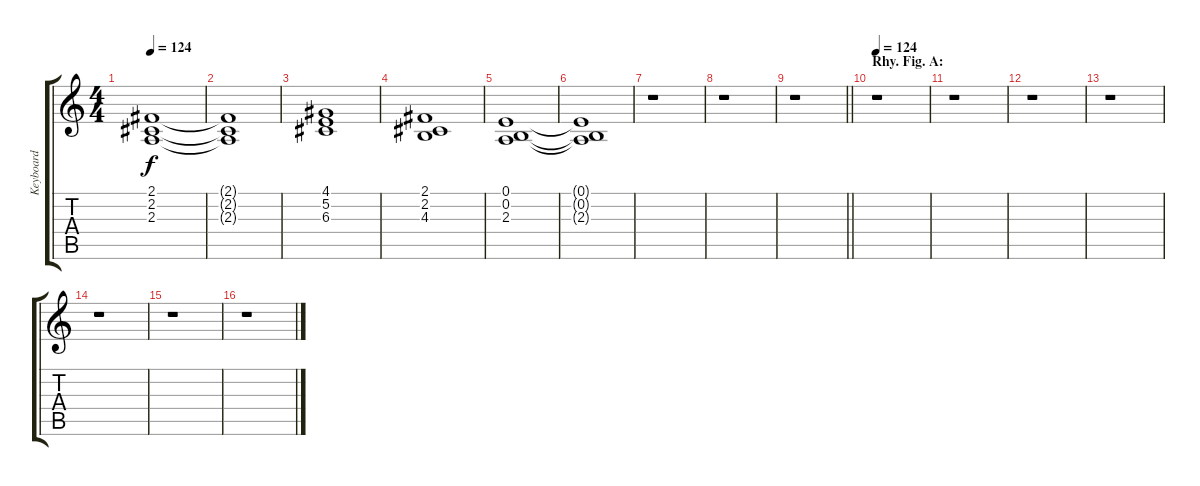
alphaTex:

\track ("Keyboard" "Keyboard") {instrument synthstrings1}
\staff {score tabs}
\tuning (E4 B3 G3 D3 A2 E2) {hide}
\ts (4 4)
\tempo 124
\clef g2
\ks c
(2.1 2.2 2.3).1{dy f} |
(2.1{t} 2.2{t} 2.3{t}).1 |
(4.1 5.2 6.3).1 |
(2.1 2.2 4.3).1 |
(0.1 0.2 2.3).1 |
(0.1{t} 0.2{t} 2.3{t}).1 |
r.1 |
r.1 |
\barLineRight lightlight
r.1 |
\section ("" "Rhy. Fig. A:")
\tempo 124
r.1 |
r.1 |
r.1 |
r.1 |
r.1 |
r.1 |
r.1
